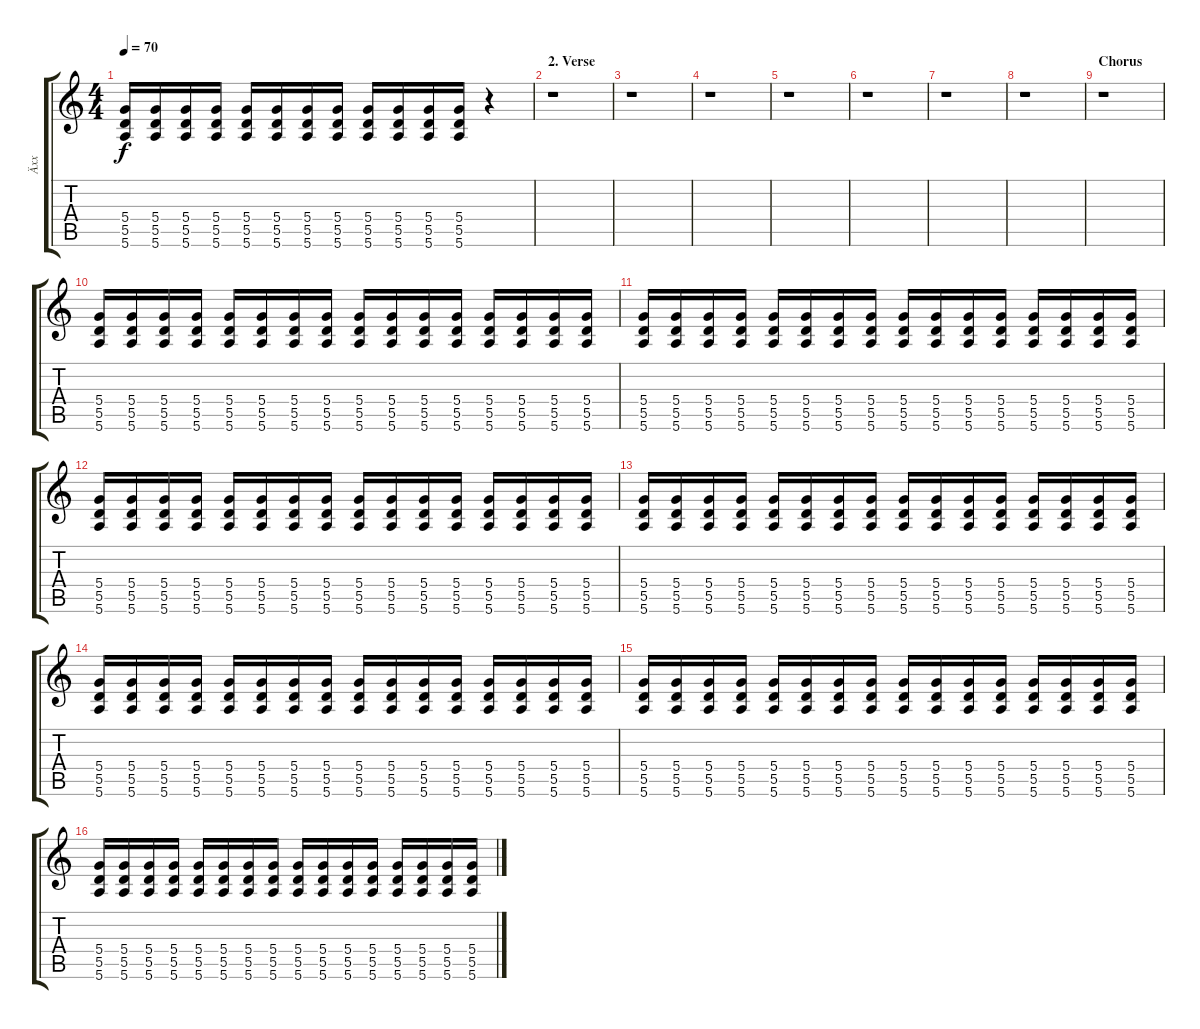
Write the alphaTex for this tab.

\track ("Äxx" "Äxx") {instrument electricguitarclean}
\staff {score tabs}
\tuning (E4 B3 G3 D3 A2 E2) {hide}
\ts (4 4)
\tempo 70
\clef g2
\ks c
(5.4 5.5 5.6).16{dy f} (5.4 5.5 5.6).16 (5.4 5.5 5.6).16 (5.4 5.5 5.6).16 (5.4 5.5 5.6).16 (5.4 5.5 5.6).16 (5.4 5.5 5.6).16 (5.4 5.5 5.6).16 (5.4 5.5 5.6).16 (5.4 5.5 5.6).16 (5.4 5.5 5.6).16 (5.4 5.5 5.6).16 r.4 |
\section ("" "2. Verse")
r.1 |
r.1 |
r.1 |
r.1 |
r.1 |
r.1 |
r.1 |
\section ("" "Chorus")
r.1 |
(5.4 5.5 5.6).16 (5.4 5.5 5.6).16 (5.4 5.5 5.6).16 (5.4 5.5 5.6).16 (5.4 5.5 5.6).16 (5.4 5.5 5.6).16 (5.4 5.5 5.6).16 (5.4 5.5 5.6).16 (5.4 5.5 5.6).16 (5.4 5.5 5.6).16 (5.4 5.5 5.6).16 (5.4 5.5 5.6).16 (5.4 5.5 5.6).16 (5.4 5.5 5.6).16 (5.4 5.5 5.6).16 (5.4 5.5 5.6).16 |
(5.4 5.5 5.6).16 (5.4 5.5 5.6).16 (5.4 5.5 5.6).16 (5.4 5.5 5.6).16 (5.4 5.5 5.6).16 (5.4 5.5 5.6).16 (5.4 5.5 5.6).16 (5.4 5.5 5.6).16 (5.4 5.5 5.6).16 (5.4 5.5 5.6).16 (5.4 5.5 5.6).16 (5.4 5.5 5.6).16 (5.4 5.5 5.6).16 (5.4 5.5 5.6).16 (5.4 5.5 5.6).16 (5.4 5.5 5.6).16 |
(5.4 5.5 5.6).16 (5.4 5.5 5.6).16 (5.4 5.5 5.6).16 (5.4 5.5 5.6).16 (5.4 5.5 5.6).16 (5.4 5.5 5.6).16 (5.4 5.5 5.6).16 (5.4 5.5 5.6).16 (5.4 5.5 5.6).16 (5.4 5.5 5.6).16 (5.4 5.5 5.6).16 (5.4 5.5 5.6).16 (5.4 5.5 5.6).16 (5.4 5.5 5.6).16 (5.4 5.5 5.6).16 (5.4 5.5 5.6).16 |
(5.4 5.5 5.6).16 (5.4 5.5 5.6).16 (5.4 5.5 5.6).16 (5.4 5.5 5.6).16 (5.4 5.5 5.6).16 (5.4 5.5 5.6).16 (5.4 5.5 5.6).16 (5.4 5.5 5.6).16 (5.4 5.5 5.6).16 (5.4 5.5 5.6).16 (5.4 5.5 5.6).16 (5.4 5.5 5.6).16 (5.4 5.5 5.6).16 (5.4 5.5 5.6).16 (5.4 5.5 5.6).16 (5.4 5.5 5.6).16 |
(5.4 5.5 5.6).16 (5.4 5.5 5.6).16 (5.4 5.5 5.6).16 (5.4 5.5 5.6).16 (5.4 5.5 5.6).16 (5.4 5.5 5.6).16 (5.4 5.5 5.6).16 (5.4 5.5 5.6).16 (5.4 5.5 5.6).16 (5.4 5.5 5.6).16 (5.4 5.5 5.6).16 (5.4 5.5 5.6).16 (5.4 5.5 5.6).16 (5.4 5.5 5.6).16 (5.4 5.5 5.6).16 (5.4 5.5 5.6).16 |
(5.4 5.5 5.6).16 (5.4 5.5 5.6).16 (5.4 5.5 5.6).16 (5.4 5.5 5.6).16 (5.4 5.5 5.6).16 (5.4 5.5 5.6).16 (5.4 5.5 5.6).16 (5.4 5.5 5.6).16 (5.4 5.5 5.6).16 (5.4 5.5 5.6).16 (5.4 5.5 5.6).16 (5.4 5.5 5.6).16 (5.4 5.5 5.6).16 (5.4 5.5 5.6).16 (5.4 5.5 5.6).16 (5.4 5.5 5.6).16 |
(5.4 5.5 5.6).16 (5.4 5.5 5.6).16 (5.4 5.5 5.6).16 (5.4 5.5 5.6).16 (5.4 5.5 5.6).16 (5.4 5.5 5.6).16 (5.4 5.5 5.6).16 (5.4 5.5 5.6).16 (5.4 5.5 5.6).16 (5.4 5.5 5.6).16 (5.4 5.5 5.6).16 (5.4 5.5 5.6).16 (5.4 5.5 5.6).16 (5.4 5.5 5.6).16 (5.4 5.5 5.6).16 (5.4 5.5 5.6).16
